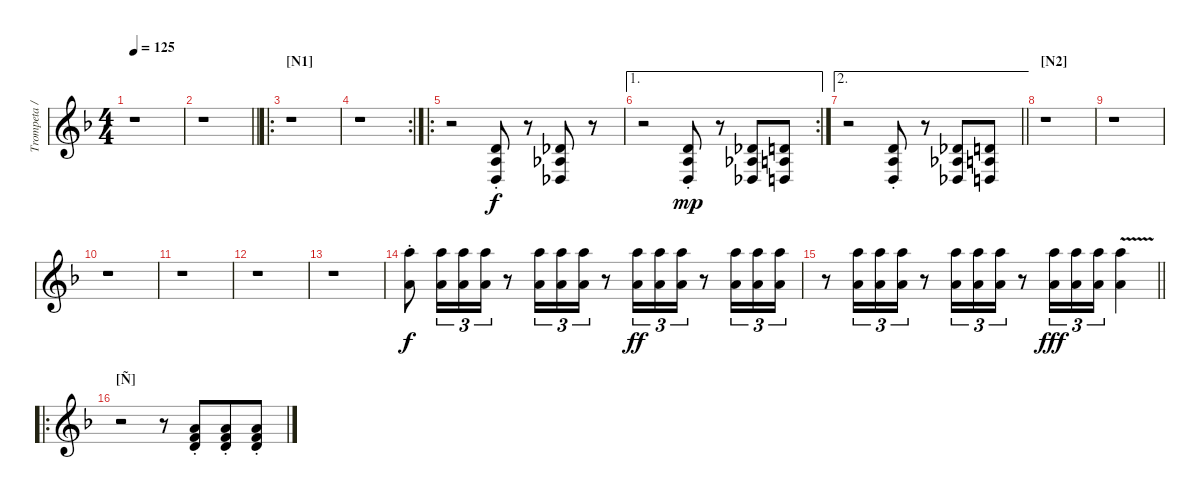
\track ("Trompeta / Trombón" "Trompeta /") {instrument trumpet}
\staff {score}
\tuning (E4 B3 G3 D3 A2 E2) {hide}
\ts (4 4)
\tempo 125
\clef g2
\ks f
r.1{dy fff} |
\barLineRight lightlight
r.1 |
\ro
\section ("" "[N1]")
r.1 |
\rc 2
r.1 |
\ro
r.2 (3.2{st} 2.3 0.4{st}).8{dy f} r.8 (6.3 6.4 4.5).8 r.8 |
\ae 1
\rc 2
r.2 (3.2{st} 2.3 0.4{st}).8{dy mp} r.8 (6.3 6.4 4.5).8 (3.2 2.3 0.4).8 |
\ae 2
\barLineRight lightlight
r.2 (3.2{st} 2.3 0.4{st}).8 r.8 (6.3 6.4 4.5).8 (3.2 2.3 0.4).8 |
\section ("" "[N2]")
r.1 |
r.1 |
r.1 |
r.1 |
r.1 |
r.1 |
(17.1{st} 10.2{st}).8{dy f volume 16} (17.1 10.2).16{tu (3 2)} (17.1 10.2).16{tu (3 2)} (17.1 10.2).16{tu (3 2)} r.8 (17.1 10.2).16{tu (3 2)} (17.1 10.2).16{tu (3 2)} (17.1 10.2).16{tu (3 2)} r.8 (17.1 10.2).16{tu (3 2) dy ff} (17.1 10.2).16{tu (3 2)} (17.1 10.2).16{tu (3 2)} r.8 (17.1 10.2).16{tu (3 2)} (17.1 10.2).16{tu (3 2)} (17.1 10.2).16{tu (3 2)} |
\barLineRight lightlight
r.8 (17.1 10.2).16{tu (3 2)} (17.1 10.2).16{tu (3 2)} (17.1 10.2).16{tu (3 2)} r.8 (17.1 10.2).16{tu (3 2)} (17.1 10.2).16{tu (3 2)} (17.1 10.2).16{tu (3 2)} r.8 (17.1 10.2).16{tu (3 2) dy fff} (17.1 10.2).16{tu (3 2)} (17.1 10.2).16{tu (3 2)} (17.1{v} 10.2{v}).4 |
\ro
\section ("" "[Ñ]")
r.2{volume 13} r.8 (5.1{st} 6.2{st} 7.3{st}).8{beam merge} (5.1{st} 6.2{st} 7.3{st}).8 (5.1{st} 6.2{st} 7.3{st}).8
